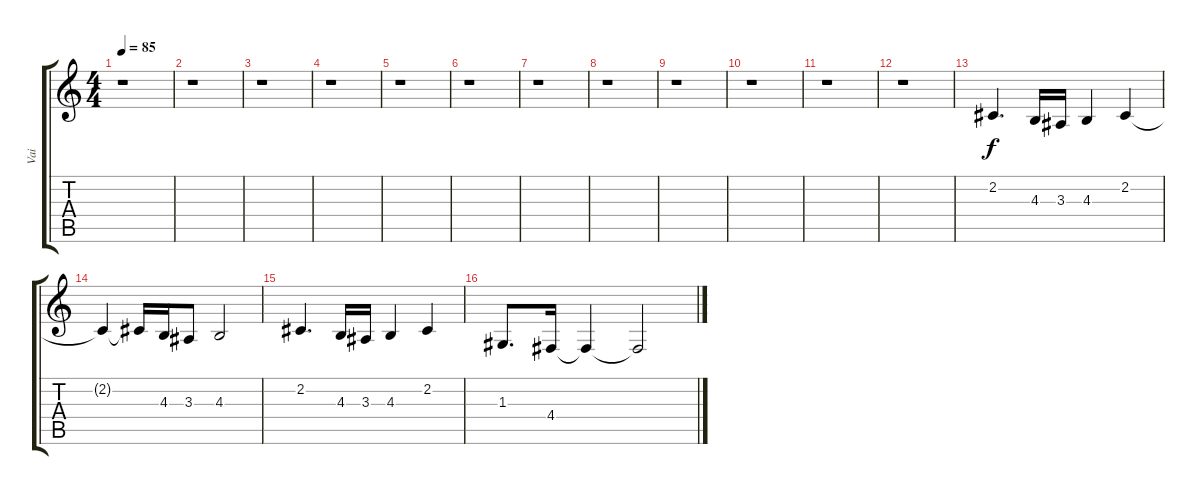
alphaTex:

\track ("Vai" "Vai") {instrument synthvoice}
\staff {score tabs}
\tuning (E4 B3 G3 D3 A2 E2) {hide}
\ts (4 4)
\tempo 85
\clef g2
\ks c
r.1{dy f} |
r.1 |
r.1 |
r.1 |
r.1 |
r.1 |
r.1 |
r.1 |
r.1 |
r.1 |
r.1 |
r.1 |
2.2.4{d} 4.3.16 3.3.16 4.3.4 2.2.4 |
2.2{t}.4 2.2{t}.16 4.3.16 3.3.8 4.3.2 |
2.2.4{d} 4.3.16 3.3.16 4.3.4 2.2.4 |
1.3.8{d} 4.4.16 4.4{t}.4 4.4{t}.2
